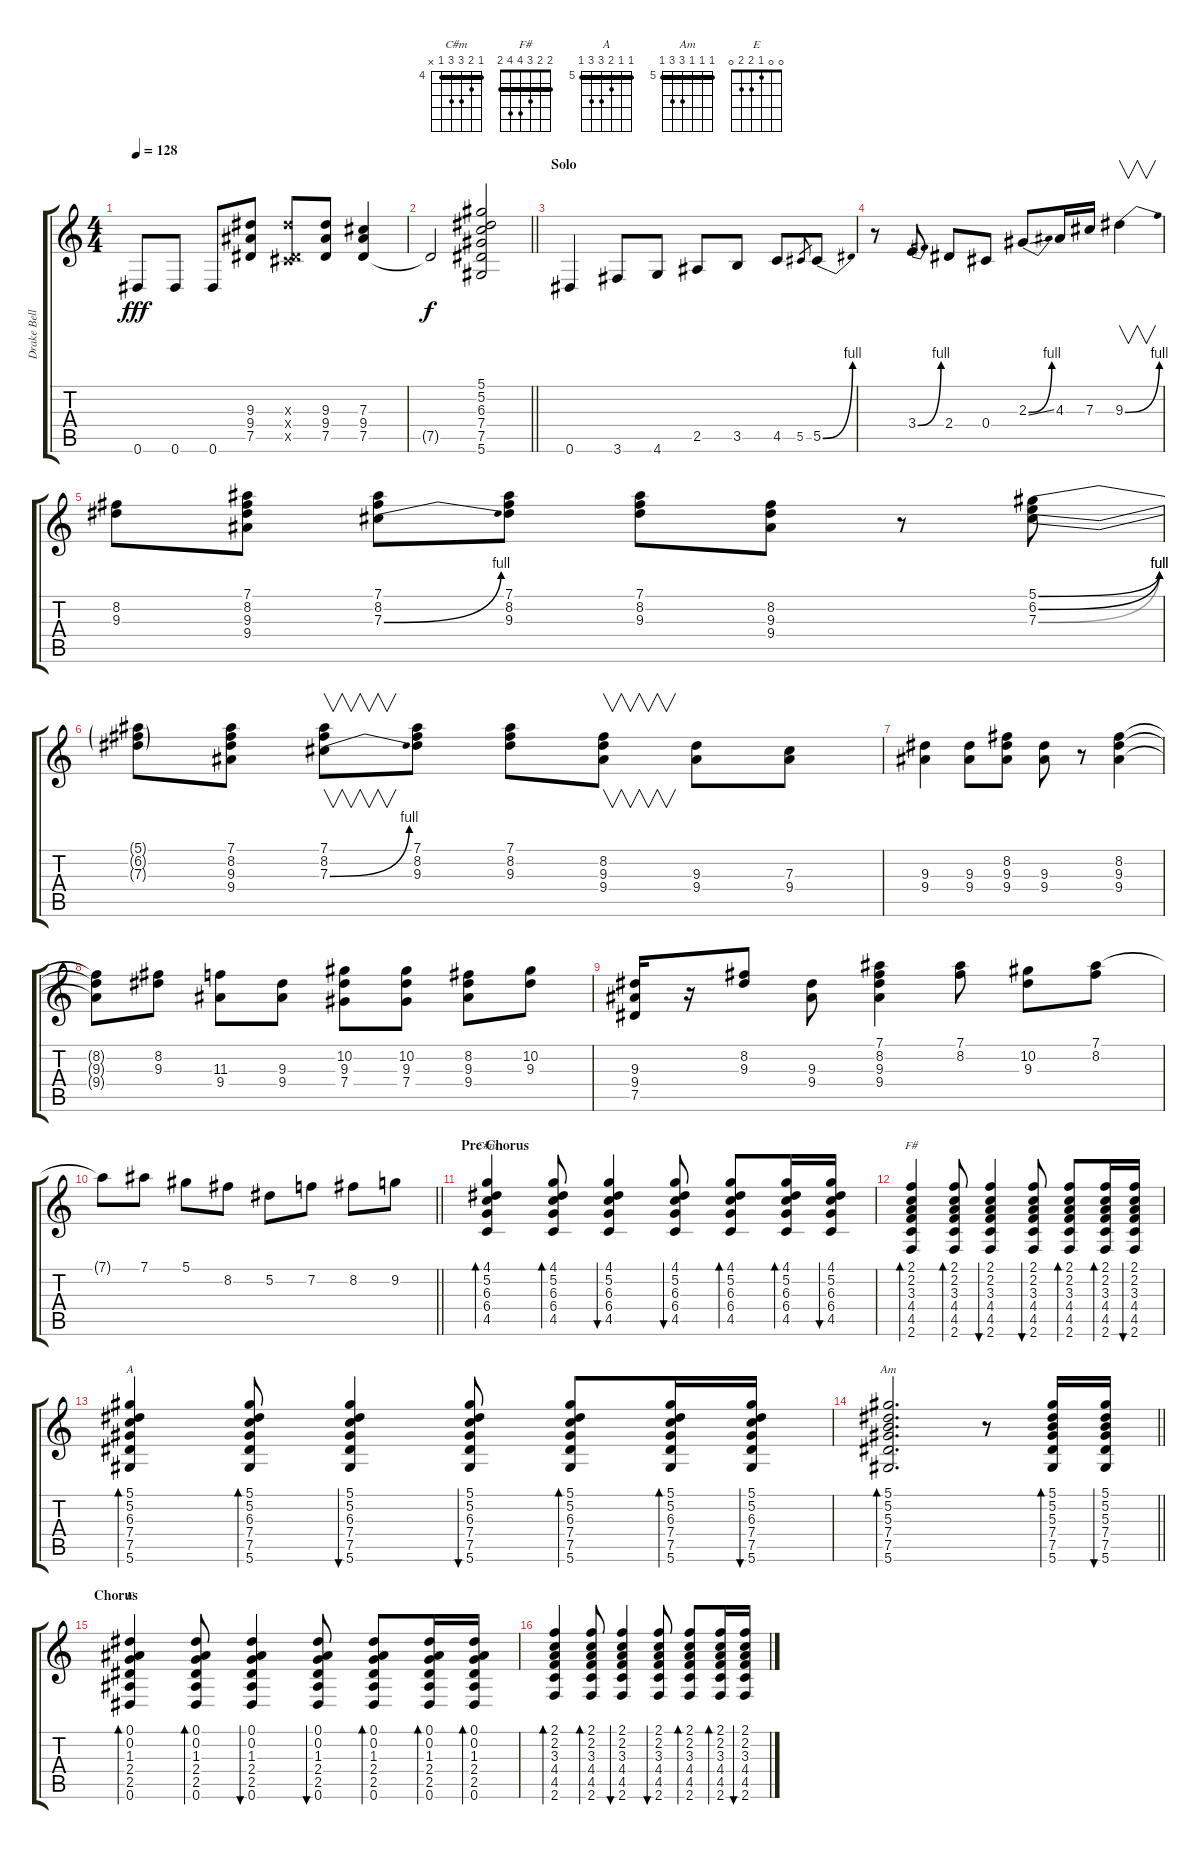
\track ("Drake Bell Acoustic" "Drake Bell") {instrument overdrivenguitar}
\staff {score tabs}
\tuning (Eb4 Bb3 Gb3 Db3 Ab2 Eb2) {hide}
\chord ("C#m" 4 5 6 6 4 x) {firstfret 4 barre 4}
\chord ("F#" 2 2 3 4 4 2) {barre 2}
\chord ("A" 5 5 6 7 7 5) {firstfret 5 barre 5}
\chord ("Am" 5 5 5 7 7 5) {firstfret 5 barre 5}
\chord ("E" 0 0 1 2 2 0)
\ts (4 4)
\tempo 128
\clef g2
\ks c
0.6.8{dy fff} 0.6.8 0.6.8 (9.3 9.4 7.5).8 (9.3{x} 0.4{x} 7.5{x}).8 (9.3 9.4 7.5).8 (7.3 9.4 7.5).4 |
\barLineRight lightlight
7.5{t}.2{dy f} (5.1 5.2 6.3 7.4 7.5 5.6).2 |
\section ("" "Solo")
0.6.4{volume 15 instrument overdrivenguitar} 3.6.8 4.6.8 2.5.8 3.5.8 4.5.8 5.5.8{gr} 5.5{be (bend 0 0 60 4)}.8 |
r.8 3.4{be (bend 0 0 60 4)}.8 2.4.8 0.4.8 2.3{be (bend 0 0 60 4) ss}.8 4.3.16 7.3.16 9.3{be (bend 0 0 60 4)}.4{v} |
(8.2 9.3).8 (7.1 8.2 9.3 9.4).8 (7.1 8.2 7.3{be (bend 0 0 60 4)}).8 (7.1 8.2 9.3).8 (7.1 8.2 9.3).8 (8.2 9.3 9.4).8 r.8 (5.1{be (bend 0 0 60 4)} 6.2{be (bend 0 0 60 4)} 7.3{be (bend 0 0 60 4)}).8 |
(5.1{t} 6.2{t} 7.3{t}).8 (7.1 8.2 9.3 9.4).8 (7.1 8.2 7.3{be (bend 0 0 60 4)}).8{v} (7.1 8.2 9.3).8 (7.1 8.2 9.3).8 (8.2 9.3 9.4).8{v} (9.3 9.4).8 (7.3 9.4).8 |
(9.3 9.4).4 (9.3 9.4).8 (8.2 9.3 9.4).8 (9.3 9.4).8 r.8 (8.2 9.3 9.4).4 |
(8.2{t} 9.3{t} 9.4{t}).8 (8.2 9.3).8 (11.3 9.4).8 (9.3 9.4).8 (10.2 9.3 7.4).8 (10.2 9.3 7.4).8 (8.2 9.3 9.4).8 (10.2 9.3).8 |
(9.3 9.4 7.5).16 r.16 (8.2 9.3).8 (9.3 9.4).8 (7.1 8.2 9.3 9.4).4 (7.1 8.2).8 (10.2 9.3).8 (7.1 8.2).8 |
\barLineRight lightlight
7.1{t}.8 7.1.8 5.1.8 8.2.8 5.2.8 7.2.8 8.2.8 9.2.8 |
\section ("" "Pre Chorus")
(4.1 5.2 6.3 6.4 4.5).4{bd 60 ch "C#m"} (4.1 5.2 6.3 6.4 4.5).8{bd 60} (4.1 5.2 6.3 6.4 4.5).4{bu 60} (4.1 5.2 6.3 6.4 4.5).8{bu 60} (4.1 5.2 6.3 6.4 4.5).8{bd 60} (4.1 5.2 6.3 6.4 4.5).16{bd 60} (4.1 5.2 6.3 6.4 4.5).16{bu 60} |
(2.1 2.2 3.3 4.4 4.5 2.6).4{bd 60 ch "F#"} (2.1 2.2 3.3 4.4 4.5 2.6).8{bd 60} (2.1 2.2 3.3 4.4 4.5 2.6).4{bu 60} (2.1 2.2 3.3 4.4 4.5 2.6).8{bu 60} (2.1 2.2 3.3 4.4 4.5 2.6).8{bd 60} (2.1 2.2 3.3 4.4 4.5 2.6).16{bd 60} (2.1 2.2 3.3 4.4 4.5 2.6).16{bu 60} |
(5.1 5.2 6.3 7.4 7.5 5.6).4{bd 60 ch "A"} (5.1 5.2 6.3 7.4 7.5 5.6).8{bd 60} (5.1 5.2 6.3 7.4 7.5 5.6).4{bu 60} (5.1 5.2 6.3 7.4 7.5 5.6).8{bu 60} (5.1 5.2 6.3 7.4 7.5 5.6).8{bd 60} (5.1 5.2 6.3 7.4 7.5 5.6).16{bd 60} (5.1 5.2 6.3 7.4 7.5 5.6).16{bu 60} |
\barLineRight lightlight
(5.1 5.2 5.3 7.4 7.5 5.6).2{d bd 60 ch "Am"} r.8 (5.1 5.2 5.3 7.4 7.5 5.6).16{bd 60} (5.1 5.2 5.3 7.4 7.5 5.6).16{bu 60} |
\section ("" "Chorus")
(0.1 0.2 1.3 2.4 2.5 0.6).4{bd 60 ch "E"} (0.1 0.2 1.3 2.4 2.5 0.6).8{bd 60} (0.1 0.2 1.3 2.4 2.5 0.6).4{bu 60} (0.1 0.2 1.3 2.4 2.5 0.6).8{bu 60} (0.1 0.2 1.3 2.4 2.5 0.6).8{bd 60} (0.1 0.2 1.3 2.4 2.5 0.6).16{bd 60} (0.1 0.2 1.3 2.4 2.5 0.6).16{bd 60} |
(2.1 2.2 3.3 4.4 4.5 2.6).4{bd 60} (2.1 2.2 3.3 4.4 4.5 2.6).8{bd 60} (2.1 2.2 3.3 4.4 4.5 2.6).4{bu 60} (2.1 2.2 3.3 4.4 4.5 2.6).8{bu 60} (2.1 2.2 3.3 4.4 4.5 2.6).8{bd 60} (2.1 2.2 3.3 4.4 4.5 2.6).16{bd 60} (2.1 2.2 3.3 4.4 4.5 2.6).16{bu 60}
